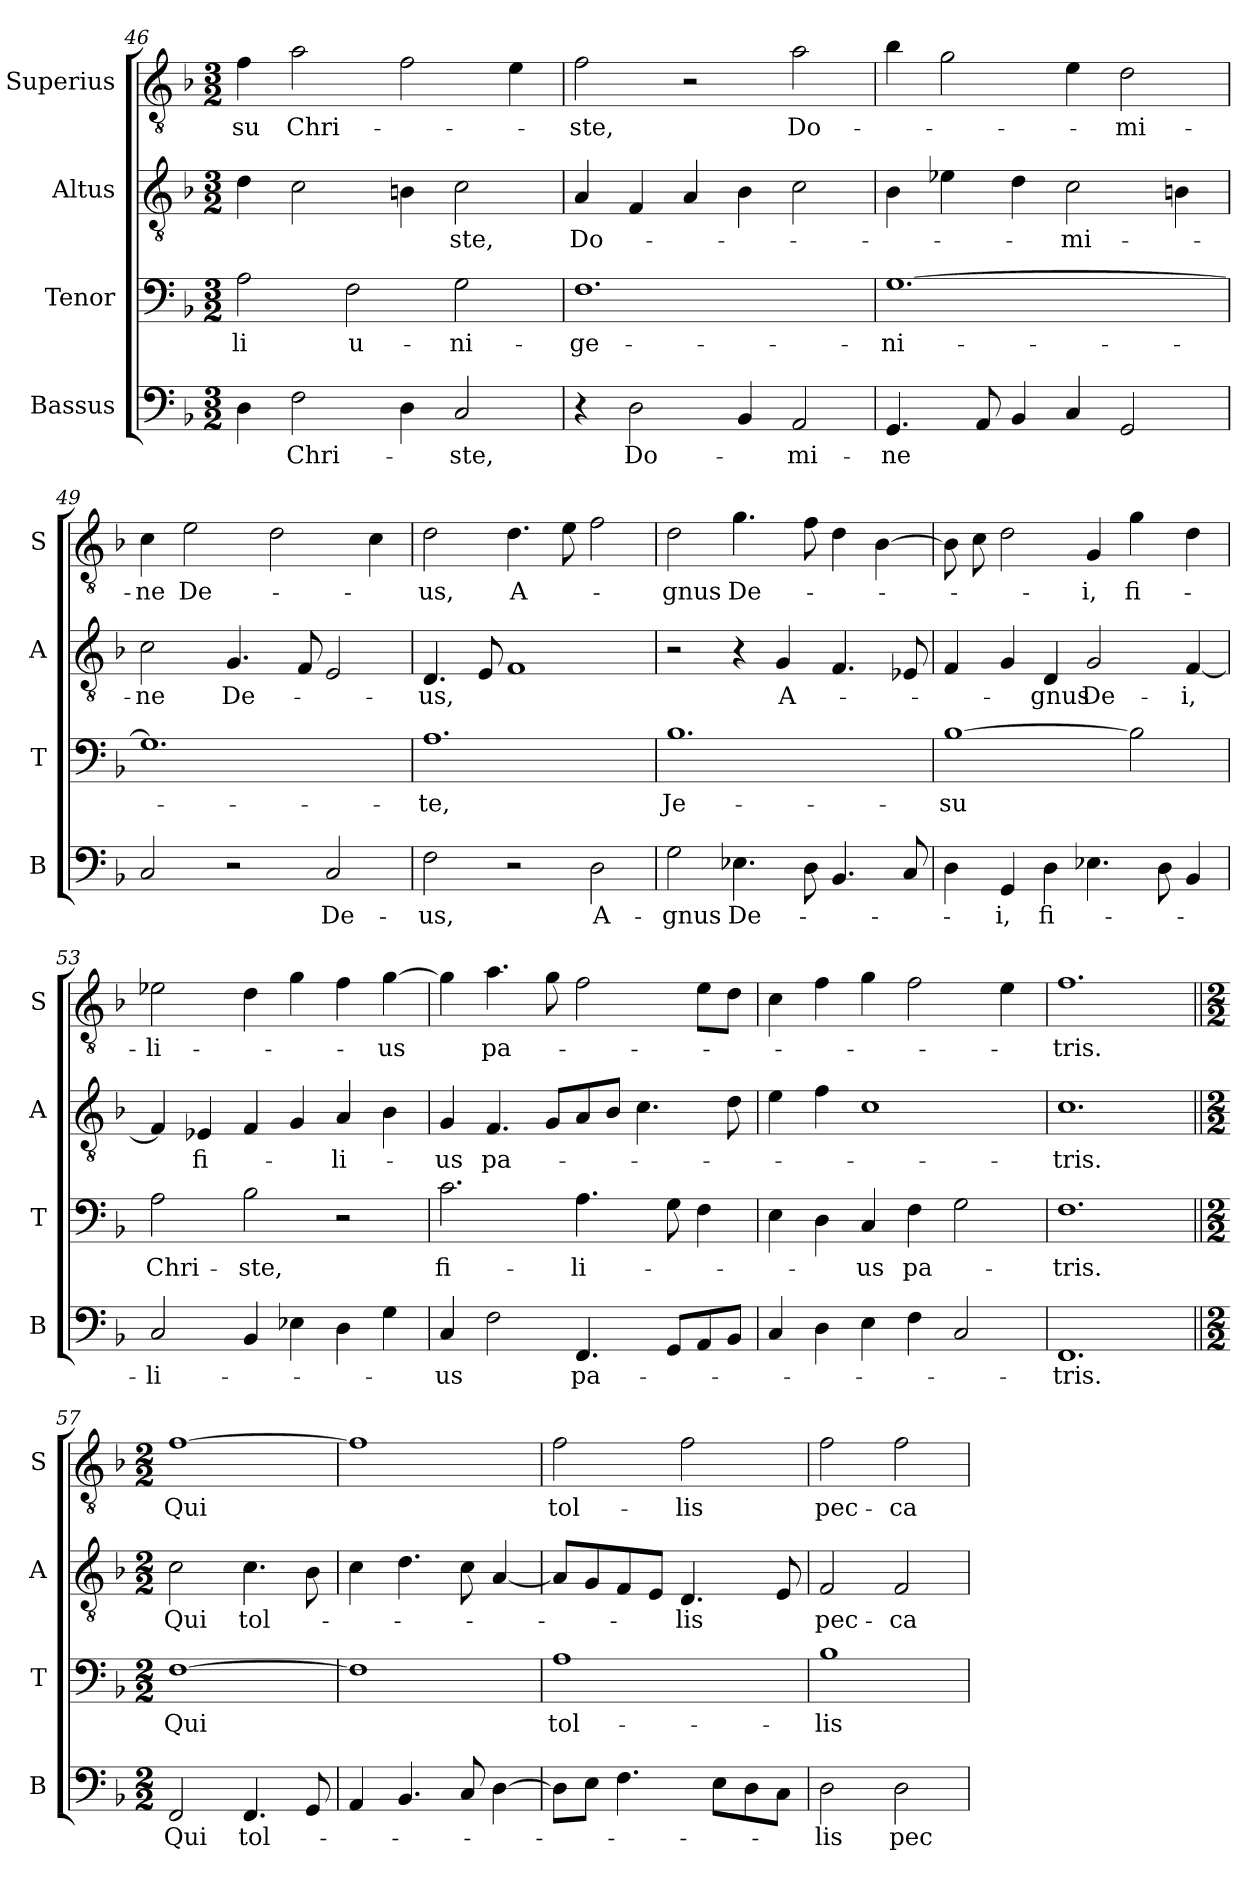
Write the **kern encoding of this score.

**kern	**text	**kern	**text	**kern	**text	**kern	**text
*part4	*part4	*part3	*part3	*part2	*part2	*part1	*part1
*staff4	*staff4	*staff3	*staff3	*staff2	*staff2	*staff1	*staff1
*I"Bassus	*	*I"Tenor	*	*I"Altus	*	*I"Superius	*
*I'B	*	*I'T	*	*I'A	*	*I'S	*
*clefF4	*	*clefF4	*	*clefGv2	*	*clefGv2	*
*k[b-]	*	*k[b-]	*	*k[b-]	*	*k[b-]	*
*d:	*	*d:	*	*d:	*	*d:	*
*M3/2	*	*M3/2	*	*M3/2	*	*M3/2	*
=46	=46	=46	=46	=46	=46	=46	=46
4D	.	2A	-li	4d	.	4f	-su
2F	Chri-	.	.	2c	.	2a	Chri-
.	.	2F	u-	.	.	.	.
4D	.	.	.	4Bni	.	2f	.
2C	-ste,	2G	-ni-	2c	-ste,	.	.
.	.	.	.	.	.	4e	.
=47	=47	=47	=47	=47	=47	=47	=47
4r	.	1.F	-ge-	4A	Do-	2f	-ste,
2D	Do-	.	.	4F	.	.	.
.	.	.	.	4A	.	2r	.
4BB-	.	.	.	4B-	.	.	.
2AA	-mi-	.	.	2c	.	2a	Do-
=48	=48	=48	=48	=48	=48	=48	=48
4.GG	-ne	[1.G	-ni-	4B-	.	4b-	.
.	.	.	.	4e-X	.	2g	.
8AA	.	.	.	.	.	.	.
4BB-	.	.	.	4d	.	.	.
4C	.	.	.	2c	-mi-	4e	.
2GG	.	.	.	.	.	2d	-mi-
.	.	.	.	4Bn	.	.	.
=49	=49	=49	=49	=49	=49	=49	=49
2C	.	1.G]	.	2c	-ne	4c	-ne
.	.	.	.	.	.	2e	De-
2r	.	.	.	4.G	De-	.	.
.	.	.	.	.	.	2d	.
.	.	.	.	8F	.	.	.
2C	De-	.	.	2E	.	.	.
.	.	.	.	.	.	4c	.
=50	=50	=50	=50	=50	=50	=50	=50
2F	-us,	1.A	-te,	4.D	-us,	2d	-us,
.	.	.	.	8E	.	.	.
2r	.	.	.	1F	.	4.d	A-
.	.	.	.	.	.	8e	.
2D	A-	.	.	.	.	2f	.
=51	=51	=51	=51	=51	=51	=51	=51
2G	-gnus	1.B-	Je-	2r	.	2d	-gnus
4.E-X	De-	.	.	4r	.	4.g	De-
.	.	.	.	4G	A-	.	.
8D	.	.	.	.	.	8f	.
4.BB-	.	.	.	4.F	.	4d	.
.	.	.	.	.	.	[4B-	.
8C	.	.	.	8E-X	.	.	.
=52	=52	=52	=52	=52	=52	=52	=52
4D	.	[1B-	-su	4F	.	8B-]	.
.	.	.	.	.	.	8c	.
4GG	-i,	.	.	4G	.	2d	.
4D	fi-	.	.	4D	-gnus	.	.
4.E-X	.	.	.	2G	De-	4G	-i,
.	.	2B-]	.	.	.	4g	fi-
8D	.	.	.	.	.	.	.
4BB-	.	.	.	[4F	-i,	4d	.
=53	=53	=53	=53	=53	=53	=53	=53
2C	-li-	2A	Chri-	4F]	.	2e-i	-li-
.	.	.	.	4E-i	fi-	.	.
4BB-	.	2B-	-ste,	4F	.	4d	.
4E-X	.	.	.	4G	.	4g	.
4D	.	2r	.	4A	-li-	4f	.
4G	.	.	.	4B-	.	[4g	-us
=54	=54	=54	=54	=54	=54	=54	=54
4C	-us	2.c	fi-	4G	-us	4g]	.
2F	.	.	.	4.F	pa-	4.a	pa-
.	.	.	.	8GL	.	8g	.
4.FF	pa-	4.A	-li-	8A	.	2f	.
.	.	.	.	8B-J	.	.	.
.	.	.	.	4.c	.	.	.
8GGL	.	8G	.	.	.	.	.
8AA	.	4F	.	.	.	8eL	.
8BB-J	.	.	.	8d	.	8dJ	.
=55	=55	=55	=55	=55	=55	=55	=55
4C	.	4E	.	4e	.	4c	.
4D	.	4D	.	4f	.	4f	.
4E	.	4C	-us	1c	.	4g	.
4F	.	4F	pa-	.	.	2f	.
2C	.	2G	.	.	.	.	.
.	.	.	.	.	.	4e	.
=56	=56	=56	=56	=56	=56	=56	=56
1.FF	-tris.	1.F	-tris.	1.c	-tris.	1.f	-tris.
=57||	=57||	=57||	=57||	=57||	=57||	=57||	=57||
*M2/2	*	*M2/2	*	*M2/2	*	*M2/2	*
2FF	Qui	[1F	Qui	2c	Qui	[1f	Qui
4.FF	tol-	.	.	4.c	tol-	.	.
8GG	.	.	.	8B-	.	.	.
=58	=58	=58	=58	=58	=58	=58	=58
4AA	.	1F]	.	4c	.	1f]	.
4.BB-	.	.	.	4.d	.	.	.
8C	.	.	.	8c	.	.	.
[4D	.	.	.	[4A	.	.	.
=59	=59	=59	=59	=59	=59	=59	=59
8DL]	.	1A	tol-	8AL]	.	2f	tol-
8EJ	.	.	.	8G	.	.	.
4.F	.	.	.	8F	.	.	.
.	.	.	.	8EJ	.	.	.
.	.	.	.	4.D	-lis	2f	-lis
8EL	.	.	.	.	.	.	.
8D	.	.	.	.	.	.	.
8CJ	.	.	.	8E	.	.	.
=60	=60	=60	=60	=60	=60	=60	=60
2D	-lis	1B-	-lis	2F	pec-	2f	pec-
2D	pec-	.	.	2F	-ca-	2f	-ca-
=	=	=	=	=	=	=	=
*-	*-	*-	*-	*-	*-	*-	*-
